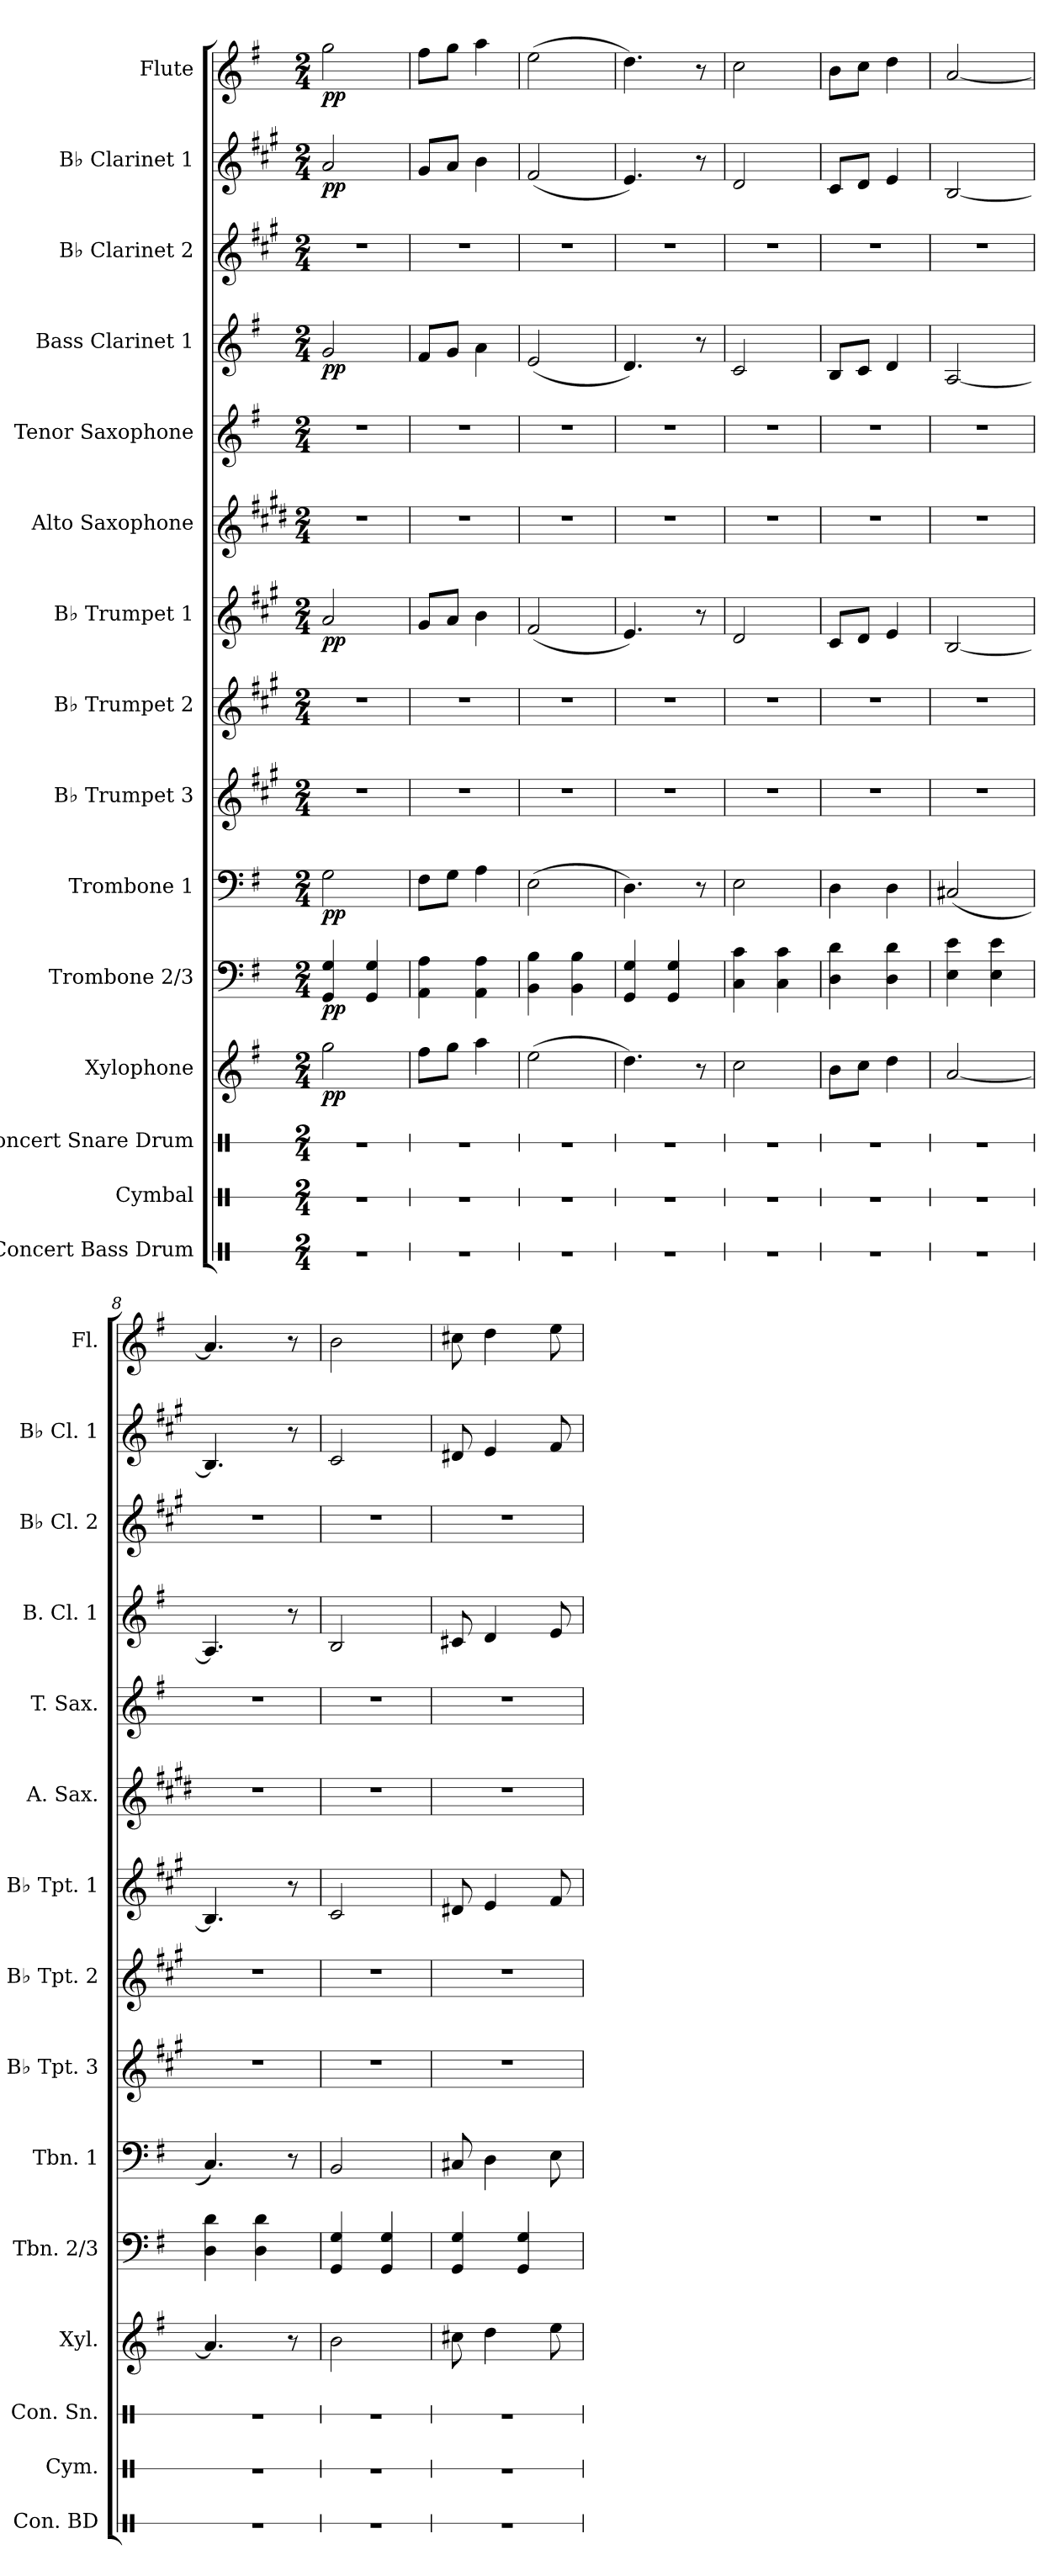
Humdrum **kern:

**kern	**kern	**kern	**kern	**dynam	**kern	**dynam	**kern	**dynam	**kern	**kern	**kern	**dynam	**kern	**kern	**kern	**dynam	**kern	**kern	**dynam	**kern	**dynam
*part15	*part14	*part13	*part12	*part12	*part11	*part11	*part10	*part10	*part9	*part8	*part7	*part7	*part6	*part5	*part4	*part4	*part3	*part2	*part2	*part1	*part1
*staff15	*staff14	*staff13	*staff12	*staff12	*staff11	*staff11	*staff10	*staff10	*staff9	*staff8	*staff7	*staff7	*staff6	*staff5	*staff4	*staff4	*staff3	*staff2	*staff2	*staff1	*staff1
*I"Concert Bass Drum	*I"Cymbal	*I"Concert Snare Drum	*I"Xylophone	*	*I"Trombone 2/3	*	*I"Trombone 1	*	*I"B♭ Trumpet 3	*I"B♭ Trumpet 2	*I"B♭ Trumpet 1	*	*I"Alto Saxophone	*I"Tenor Saxophone	*I"Bass Clarinet 1	*	*I"B♭ Clarinet 2	*I"B♭ Clarinet 1	*	*I"Flute	*
*I'Con. BD	*I'Cym.	*I'Con. Sn.	*I'Xyl.	*	*I'Tbn. 2/3	*	*I'Tbn. 1	*	*I'B♭ Tpt. 3	*I'B♭ Tpt. 2	*I'B♭ Tpt. 1	*	*I'A. Sax.	*I'T. Sax.	*I'B. Cl. 1	*	*I'B♭ Cl. 2	*I'B♭ Cl. 1	*	*I'Fl.	*
*stria1	*stria1	*stria1	*	*	*	*	*	*	*	*	*	*	*	*	*	*	*	*	*	*	*
*clefX	*clefX	*clefX	*clefG2	*	*clefF4	*	*clefF4	*	*clefG2	*clefG2	*clefG2	*	*clefG2	*clefG2	*clefG2	*	*clefG2	*clefG2	*	*clefG2	*
*	*	*	*ITrd-7c-12	*	*	*	*	*	*ITrd1c2	*ITrd1c2	*ITrd1c2	*	*ITrd5c9	*ITrd8c14	*ITrd8c14	*	*ITrd1c2	*ITrd1c2	*	*	*
*k[]	*k[]	*k[]	*k[f#]	*	*k[f#]	*	*k[f#]	*	*k[f#]	*k[f#]	*k[f#]	*	*k[f#]	*k[f#]	*k[f#]	*	*k[f#]	*k[f#]	*	*k[f#]	*
*M2/4	*M2/4	*M2/4	*M2/4	*	*M2/4	*	*M2/4	*	*M2/4	*M2/4	*M2/4	*	*M2/4	*M2/4	*M2/4	*	*M2/4	*M2/4	*	*M2/4	*
*MM96	*MM96	*MM96	*MM96	*	*MM96	*	*MM96	*	*MM96	*MM96	*MM96	*	*MM96	*MM96	*MM96	*	*MM96	*MM96	*	*MM96	*
=1	=1	=1	=1	=1	=1	=1	=1	=1	=1	=1	=1	=1	=1	=1	=1	=1	=1	=1	=1	=1	=1
!	!	!	!	!LO:DY:b	!	!LO:DY:b	!	!LO:DY:b	!	!	!	!LO:DY:b	!	!	!	!LO:DY:b	!	!	!LO:DY:b	!	!LO:DY:b
2r	2r	2r	2ggg\	pp	4GG/ 4G/	pp	2G\	pp	2r	2r	2g/	pp	2r	2r	2G/	pp	2r	2g/	pp	2gg\	pp
.	.	.	.	.	4GG/ 4G/	.	.	.	.	.	.	.	.	.	.	.	.	.	.	.	.
=2	=2	=2	=2	=2	=2	=2	=2	=2	=2	=2	=2	=2	=2	=2	=2	=2	=2	=2	=2	=2	=2
2r	2r	2r	8fff#\L	.	4AA\ 4A\	.	8F#\L	.	2r	2r	8f#/L	.	2r	2r	8F#/L	.	2r	8f#/L	.	8ff#\L	.
.	.	.	8ggg\J	.	.	.	8G\J	.	.	.	8g/J	.	.	.	8G/J	.	.	8g/J	.	8gg\J	.
.	.	.	4aaa\	.	4AA\ 4A\	.	4A\	.	.	.	4a\	.	.	.	4A\	.	.	4a\	.	4aa\	.
=3	=3	=3	=3	=3	=3	=3	=3	=3	=3	=3	=3	=3	=3	=3	=3	=3	=3	=3	=3	=3	=3
2r	2r	2r	(2eee\	.	4BB\ 4B\	.	(2E\	.	2r	2r	(2e/	.	2r	2r	(2E/	.	2r	(2e/	.	(2ee\	.
.	.	.	.	.	4BB\ 4B\	.	.	.	.	.	.	.	.	.	.	.	.	.	.	.	.
=4	=4	=4	=4	=4	=4	=4	=4	=4	=4	=4	=4	=4	=4	=4	=4	=4	=4	=4	=4	=4	=4
2r	2r	2r	4.ddd\)	.	4GG/ 4G/	.	4.D\)	.	2r	2r	4.d/)	.	2r	2r	4.D/)	.	2r	4.d/)	.	4.dd\)	.
.	.	.	.	.	4GG/ 4G/	.	.	.	.	.	.	.	.	.	.	.	.	.	.	.	.
.	.	.	8r	.	.	.	8r	.	.	.	8r	.	.	.	8r	.	.	8r	.	8r	.
=5	=5	=5	=5	=5	=5	=5	=5	=5	=5	=5	=5	=5	=5	=5	=5	=5	=5	=5	=5	=5	=5
2r	2r	2r	2ccc\	.	4C\ 4c\	.	2E\	.	2r	2r	2c/	.	2r	2r	2C/	.	2r	2c/	.	2cc\	.
.	.	.	.	.	4C\ 4c\	.	.	.	.	.	.	.	.	.	.	.	.	.	.	.	.
=6	=6	=6	=6	=6	=6	=6	=6	=6	=6	=6	=6	=6	=6	=6	=6	=6	=6	=6	=6	=6	=6
2r	2r	2r	8bb\L	.	4D\ 4d\	.	4D\	.	2r	2r	8B/L	.	2r	2r	8BB/L	.	2r	8B/L	.	8b\L	.
.	.	.	8ccc\J	.	.	.	.	.	.	.	8c/J	.	.	.	8C/J	.	.	8c/J	.	8cc\J	.
.	.	.	4ddd\	.	4D\ 4d\	.	4D\	.	.	.	4d/	.	.	.	4D/	.	.	4d/	.	4dd\	.
=7	=7	=7	=7	=7	=7	=7	=7	=7	=7	=7	=7	=7	=7	=7	=7	=7	=7	=7	=7	=7	=7
2r	2r	2r	[2aa/	.	4E\ 4e\	.	(2C#X/	.	2r	2r	[2A/	.	2r	2r	[2AA/	.	2r	[2A/	.	[2a/	.
.	.	.	.	.	4E\ 4e\	.	.	.	.	.	.	.	.	.	.	.	.	.	.	.	.
=8	=8	=8	=8	=8	=8	=8	=8	=8	=8	=8	=8	=8	=8	=8	=8	=8	=8	=8	=8	=8	=8
2r	2r	2r	4.aa/]	.	4D\ 4d\	.	4.C/)	.	2r	2r	4.A/]	.	2r	2r	4.AA/]	.	2r	4.A/]	.	4.a/]	.
.	.	.	.	.	4D\ 4d\	.	.	.	.	.	.	.	.	.	.	.	.	.	.	.	.
.	.	.	8r	.	.	.	8r	.	.	.	8r	.	.	.	8r	.	.	8r	.	8r	.
=9	=9	=9	=9	=9	=9	=9	=9	=9	=9	=9	=9	=9	=9	=9	=9	=9	=9	=9	=9	=9	=9
2r	2r	2r	2bb\	.	4GG/ 4G/	.	2BB/	.	2r	2r	2B/	.	2r	2r	2BB/	.	2r	2B/	.	2b\	.
.	.	.	.	.	4GG/ 4G/	.	.	.	.	.	.	.	.	.	.	.	.	.	.	.	.
=10	=10	=10	=10	=10	=10	=10	=10	=10	=10	=10	=10	=10	=10	=10	=10	=10	=10	=10	=10	=10	=10
2r	2r	2r	8ccc#X\	.	4GG/ 4G/	.	8C#X/	.	2r	2r	8c#X/	.	2r	2r	8C#X/	.	2r	8c#X/	.	8cc#X\	.
.	.	.	4ddd\	.	.	.	4D\	.	.	.	4d/	.	.	.	4D/	.	.	4d/	.	4dd\	.
.	.	.	.	.	4GG/ 4G/	.	.	.	.	.	.	.	.	.	.	.	.	.	.	.	.
.	.	.	8eee\	.	.	.	8E\	.	.	.	8e/	.	.	.	8E/	.	.	8e/	.	8ee\	.
=	=	=	=	=	=	=	=	=	=	=	=	=	=	=	=	=	=	=	=	=	=
*-	*-	*-	*-	*-	*-	*-	*-	*-	*-	*-	*-	*-	*-	*-	*-	*-	*-	*-	*-	*-	*-
